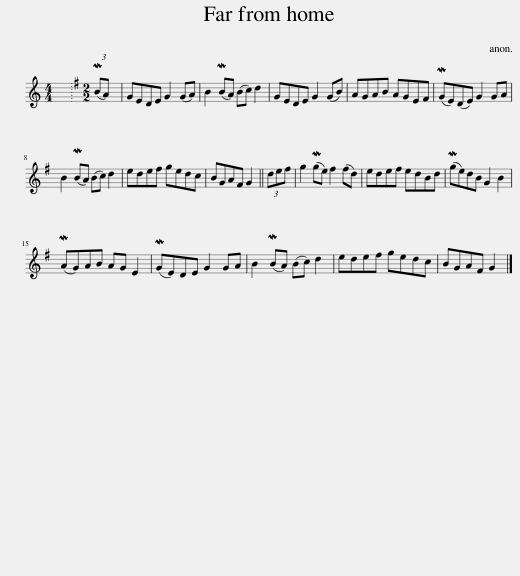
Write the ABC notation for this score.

X:1
L:1/8
M:4/4
I:linebreak $
K:C
V:1 treble
V:1
 x8 |[K:G][M:2/2] (3:2:2(MBA) x/24 | GEDE G2 (GA) | B2 (MBA) (Bc) d2 | GEDE G2 (GB) | %5
 AGAB AGEF | (MGE)(DE) G2 GA |$ B2 (MBA) (Bc) d2 | edef gedc | BGAF G2 || %10
 (3def | g2 (Mge) f2 (fd) | edef edBd | (Mge)dB G2 B2 |$ (MAG)AB AG E2 | %15
 (MGE)DE G2 GA | B2 (MBA) (Bc) d2 | edef gedc | BGAF G2 |] %19
